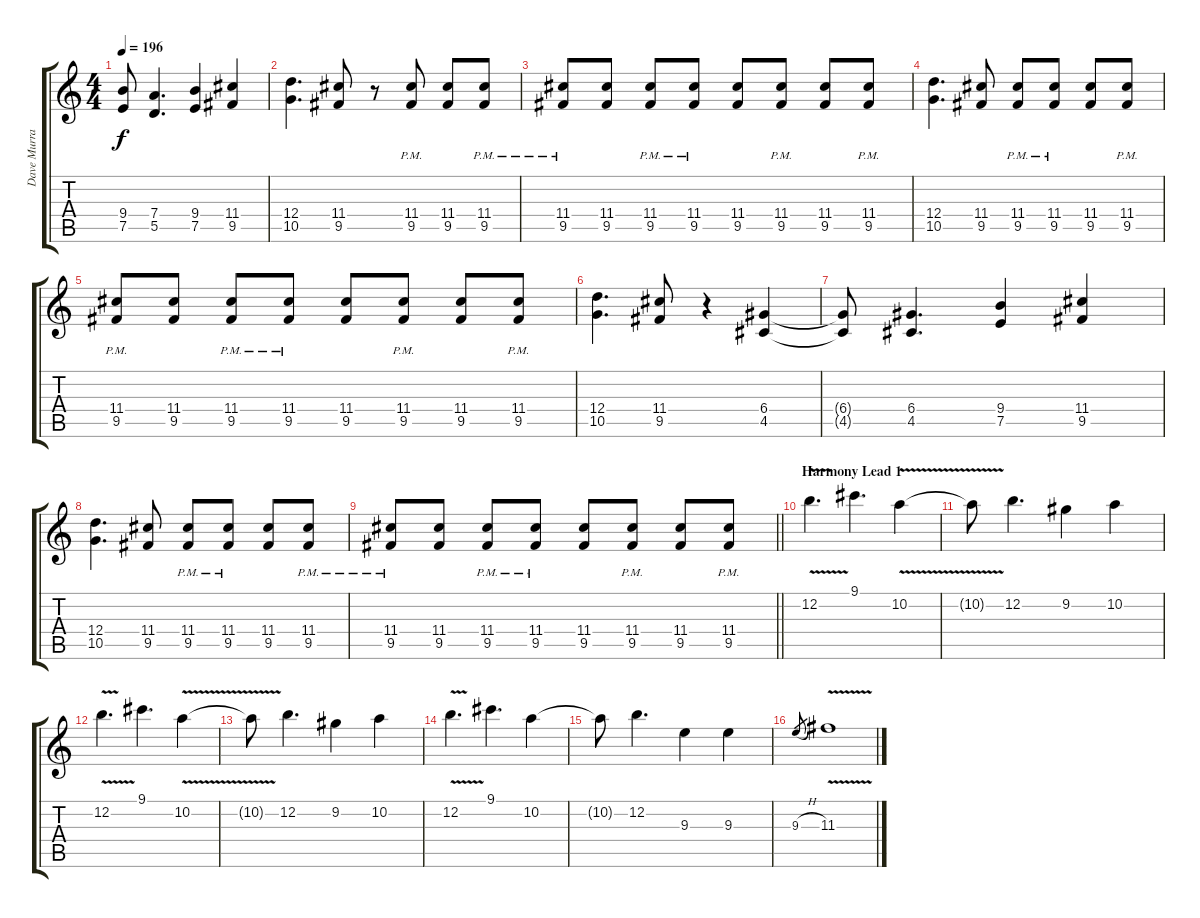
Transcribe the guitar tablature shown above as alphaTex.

\track ("Dave Murray" "Dave Murra") {instrument overdrivenguitar}
\staff {score tabs}
\tuning (E4 B3 G3 D3 A2 E2) {hide}
\ts (4 4)
\tempo 196
\clef g2
\ks c
(9.4{t} 7.5{t}).8{dy f} (7.4 5.5).4{d} (9.4 7.5).4 (11.4 9.5).4 |
(12.4 10.5).4{d} (11.4 9.5).8 r.8 (11.4{pm} 9.5{pm}).8 (11.4 9.5).8 (11.4{pm} 9.5{pm}).8 |
(11.4{pm} 9.5{pm}).8 (11.4 9.5).8 (11.4{pm} 9.5{pm}).8 (11.4{pm} 9.5{pm}).8 (11.4 9.5).8 (11.4{pm} 9.5{pm}).8 (11.4 9.5).8 (11.4{pm} 9.5{pm}).8 |
(12.4 10.5).4{d} (11.4 9.5).8 (11.4{pm} 9.5{pm}).8 (11.4{pm} 9.5{pm}).8 (11.4 9.5).8 (11.4{pm} 9.5{pm}).8 |
(11.4{pm} 9.5{pm}).8 (11.4 9.5).8 (11.4{pm} 9.5{pm}).8 (11.4{pm} 9.5{pm}).8 (11.4 9.5).8 (11.4{pm} 9.5{pm}).8 (11.4 9.5).8 (11.4{pm} 9.5{pm}).8 |
(12.4 10.5).4{d} (11.4 9.5).8 r.4 (6.4 4.5).4 |
(6.4{t} 4.5{t}).8 (6.4 4.5).4{d} (9.4 7.5).4 (11.4 9.5).4 |
(12.4 10.5).4{d} (11.4 9.5).8 (11.4{pm} 9.5{pm}).8 (11.4{pm} 9.5{pm}).8 (11.4 9.5).8 (11.4{pm} 9.5{pm}).8 |
\barLineRight lightlight
(11.4{pm} 9.5{pm}).8 (11.4 9.5).8 (11.4{pm} 9.5{pm}).8 (11.4{pm} 9.5{pm}).8 (11.4 9.5).8 (11.4{pm} 9.5{pm}).8 (11.4 9.5).8 (11.4{pm} 9.5{pm}).8 |
\section ("" "Harmony Lead 1")
12.2{v}.4{d} 9.1.4{d} 10.2{v}.4 |
10.2{t}.8 12.2.4{d} 9.2.4 10.2.4 |
12.2{v}.4{d} 9.1.4{d} 10.2{v}.4 |
10.2{t}.8 12.2.4{d} 9.2.4 10.2.4 |
12.2{v}.4{d} 9.1.4{d} 10.2.4 |
10.2{t}.8 12.2.4{d} 9.3.4 9.3.4 |
9.3{h}.8{gr} 11.3{v}.1
